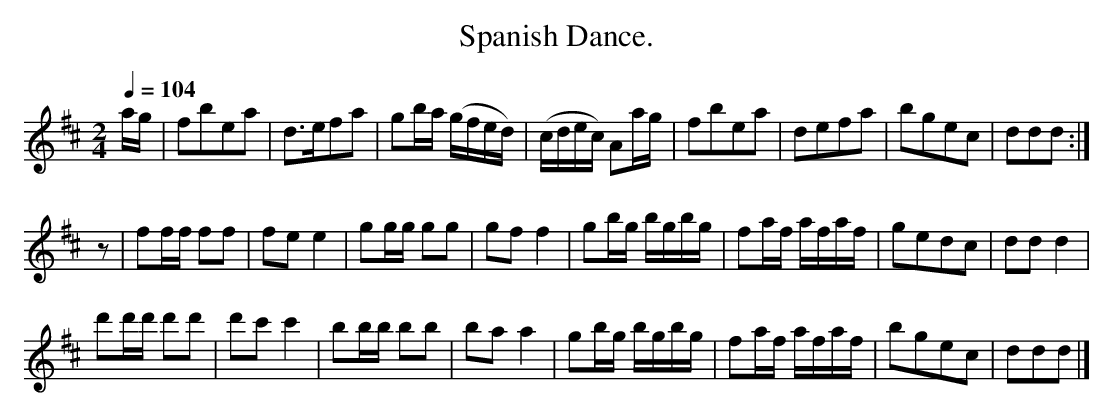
X:1
T:Spanish Dance.
M:2/4
L:1/16
Q:1/4=104
K:D
ag|f2b2e2a2 |d3ef2a2|g2ba (gfed)|(cdec) A2ag|f2b2e2a2|d2e2f2a2|b2g2e2c2|d2d2d2:|
z2|f2ff   f2f2 |f2e2  e4  |g2gg  g2g2 | g2f2  f4  |g2bg bgbg|f2af afaf|g2e2d2c2|d2d2 d4 |
   d'2d'd' d'2d'2|d'2c'2 c'4 |b2bb  b2b2 | b2a2  a4  |g2bg bgbg|f2af afaf|b2g2e2c2|d2d2d2|]
